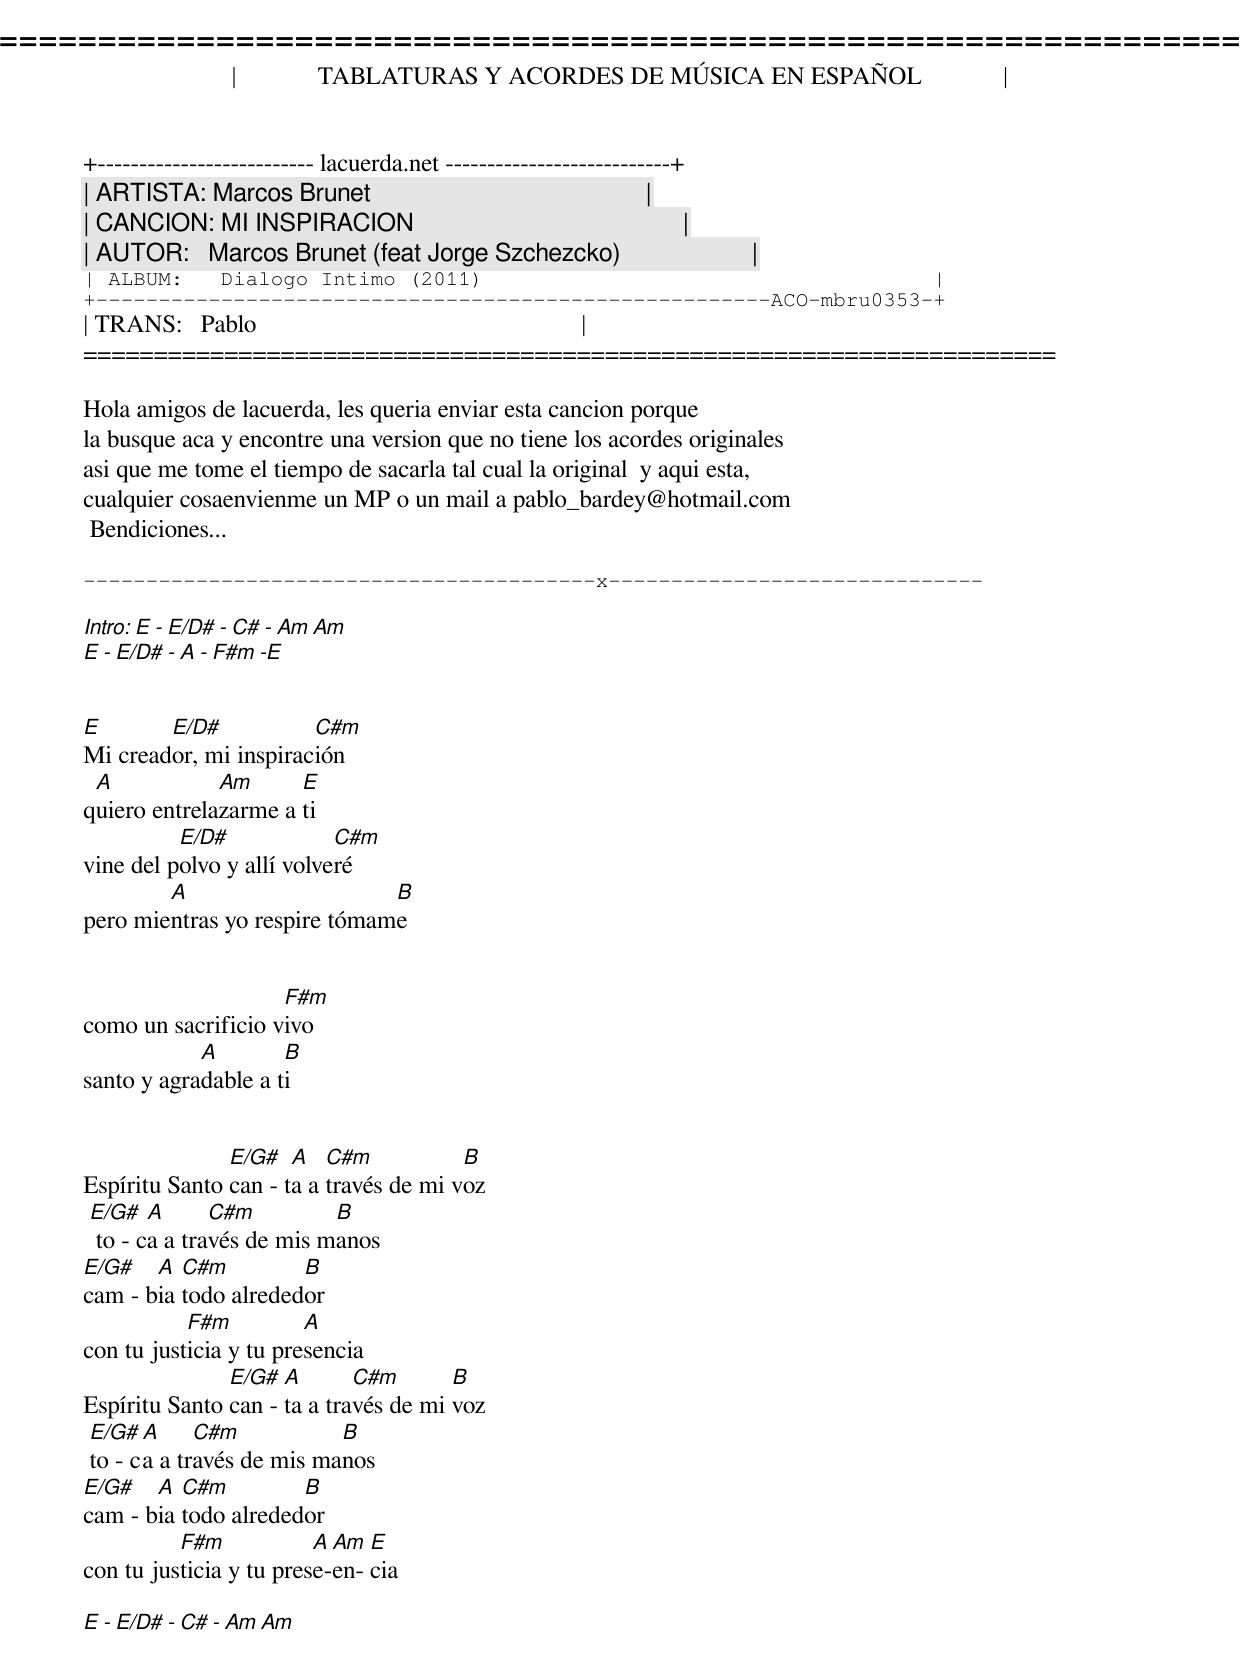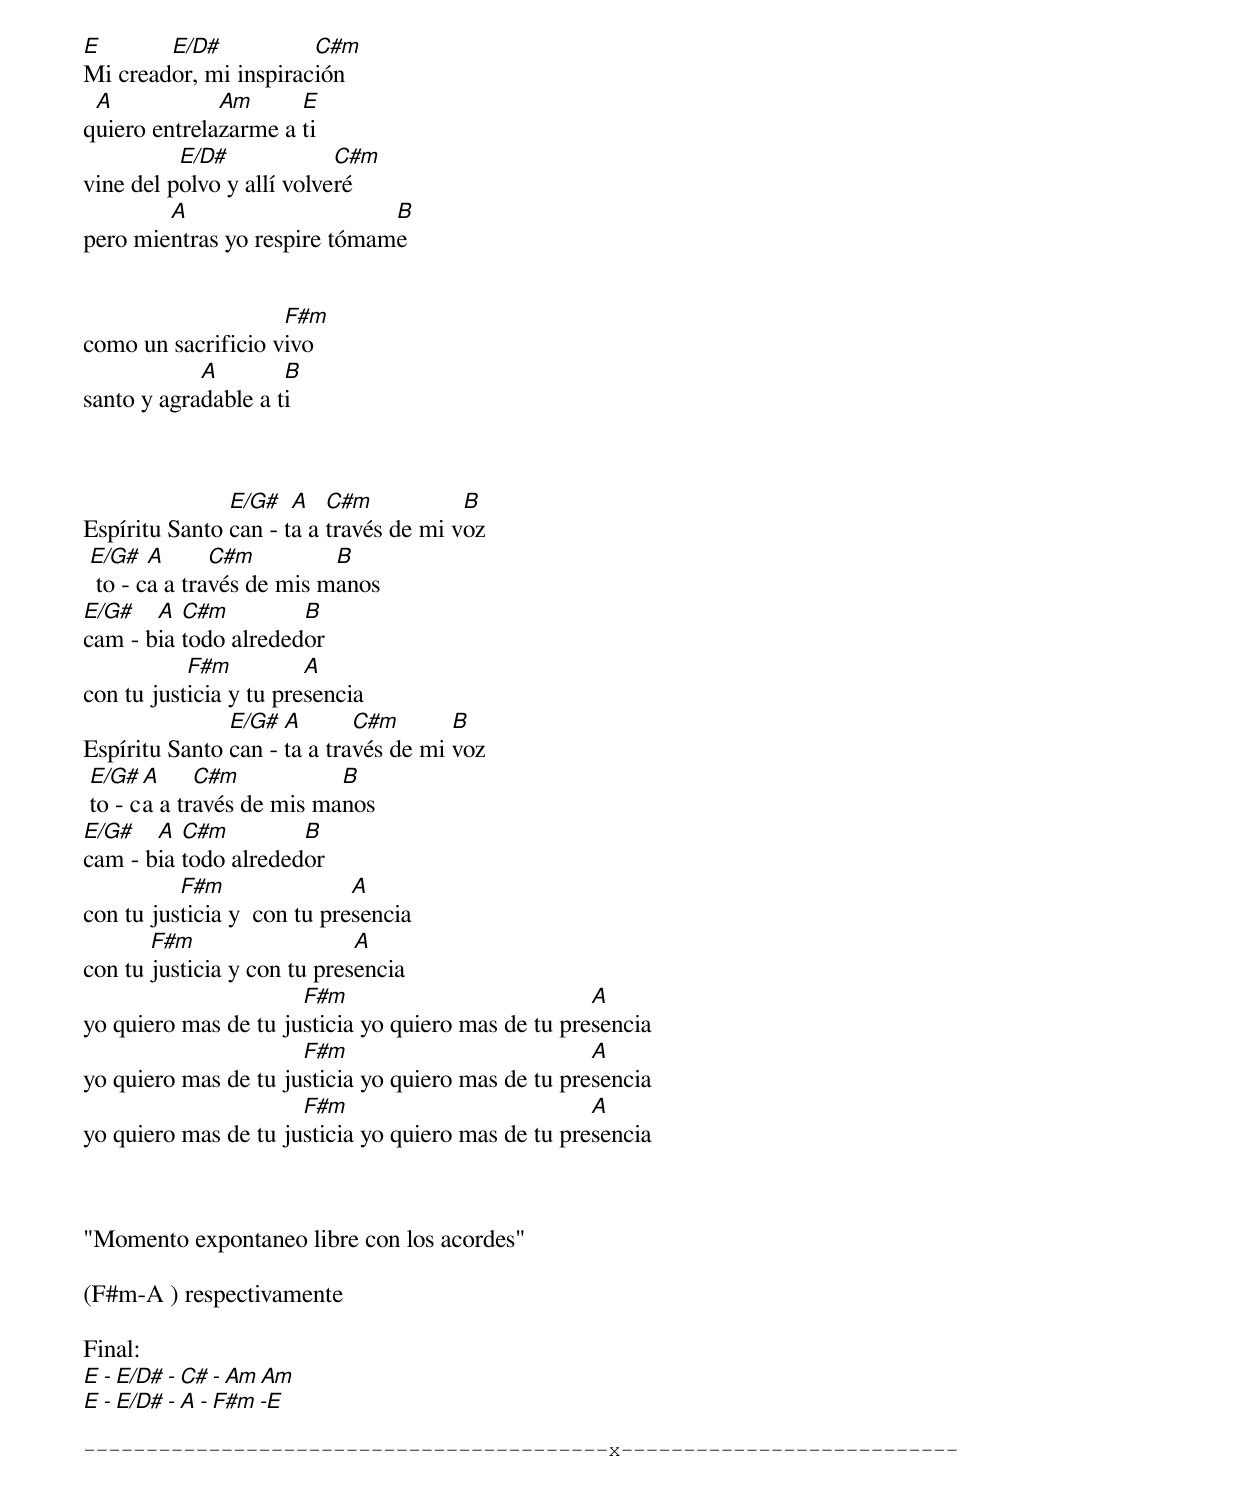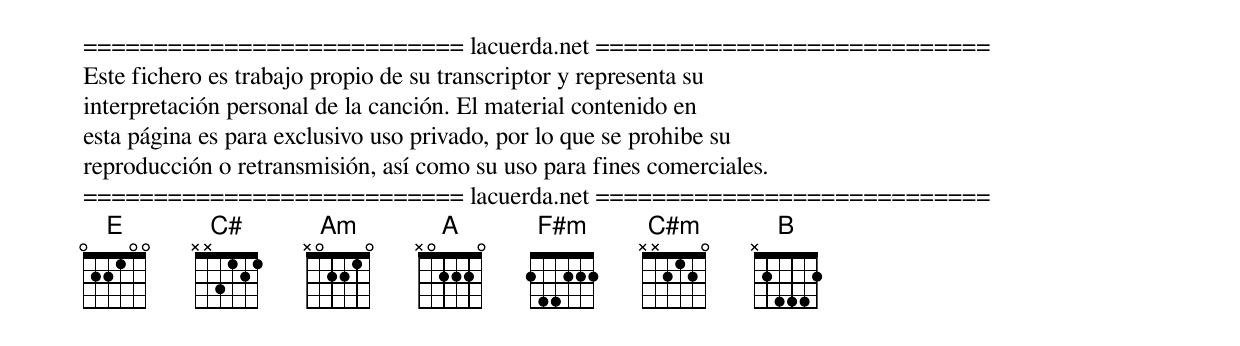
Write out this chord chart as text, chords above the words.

=====================================================================
|             TABLATURAS Y ACORDES DE MÚSICA EN ESPAÑOL             |
+-------------------------- lacuerda.net ---------------------------+
| ARTISTA: Marcos Brunet                                            |
| CANCION: MI INSPIRACION                                           |
| AUTOR:   Marcos Brunet (feat Jorge Szchezcko)                     |
| ALBUM:   Dialogo Intimo (2011)                                    |
+------------------------------------------------------ACO-mbru0353-+
| TRANS:   Pablo                                                    |
=====================================================================

Hola amigos de lacuerda, les queria enviar esta cancion porque
la busque aca y encontre una version que no tiene los acordes originales
asi que me tome el tiempo de sacarla tal cual la original  y aqui esta,
cualquier cosaenvienme un MP o un mail a pablo_bardey@hotmail.com
 Bendiciones...

-----------------------------------------x------------------------------

Intro: E - E/D# - C# - Am Am
       E - E/D# - A - F#m -E


E       E/D#           C#m
Mi creador, mi inspiración
 A            Am      E
quiero entrelazarme a ti
          E/D#             C#m
vine del polvo y allí volveré
        A                     B
pero mientras yo respire tómame


                    F#m
como un sacrificio vivo
            A        B
santo y agradable a ti


               E/G#   A   C#m           B
Espíritu Santo can - ta a través de mi voz
 E/G#   A      C#m         B
  to - ca a través de mis manos
E/G#   A  C#m         B
cam - bia todo alrededor
           F#m          A
con tu justicia y tu presencia
               E/G#  A       C#m       B
Espíritu Santo can - ta a través de mi voz
 E/G#  A     C#m           B
 to - ca a través de mis manos
E/G#   A  C#m         B
cam - bia todo alrededor
          F#m            A Am  E
con tu justicia y tu prese-en- cia

E - E/D# - C# - Am Am


E       E/D#           C#m
Mi creador, mi inspiración
 A            Am      E
quiero entrelazarme a ti
          E/D#             C#m
vine del polvo y allí volveré
        A                     B
pero mientras yo respire tómame


                    F#m
como un sacrificio vivo
            A        B
santo y agradable a ti



               E/G#   A   C#m           B
Espíritu Santo can - ta a través de mi voz
 E/G#   A      C#m         B
  to - ca a través de mis manos
E/G#   A  C#m         B
cam - bia todo alrededor
           F#m          A
con tu justicia y tu presencia
               E/G#  A       C#m       B
Espíritu Santo can - ta a través de mi voz
 E/G#  A     C#m           B
 to - ca a través de mis manos
E/G#   A  C#m         B
cam - bia todo alrededor
          F#m                A
con tu justicia y  con tu presencia
       F#m                   A
con tu justicia y con tu presencia
                      F#m                           A
yo quiero mas de tu justicia yo quiero mas de tu presencia
                      F#m                           A
yo quiero mas de tu justicia yo quiero mas de tu presencia
                      F#m                           A
yo quiero mas de tu justicia yo quiero mas de tu presencia



"Momento expontaneo libre con los acordes"

(F#m-A ) respectivamente

Final:
E - E/D# - C# - Am Am
E - E/D# - A - F#m -E

------------------------------------------x---------------------------


=========================== lacuerda.net ============================
Este fichero es trabajo propio de su transcriptor y representa su
interpretación personal de la canción. El material contenido en
esta página es para exclusivo uso privado, por lo que se prohibe su
reproducción o retransmisión, así como su uso para fines comerciales.
=========================== lacuerda.net ============================
